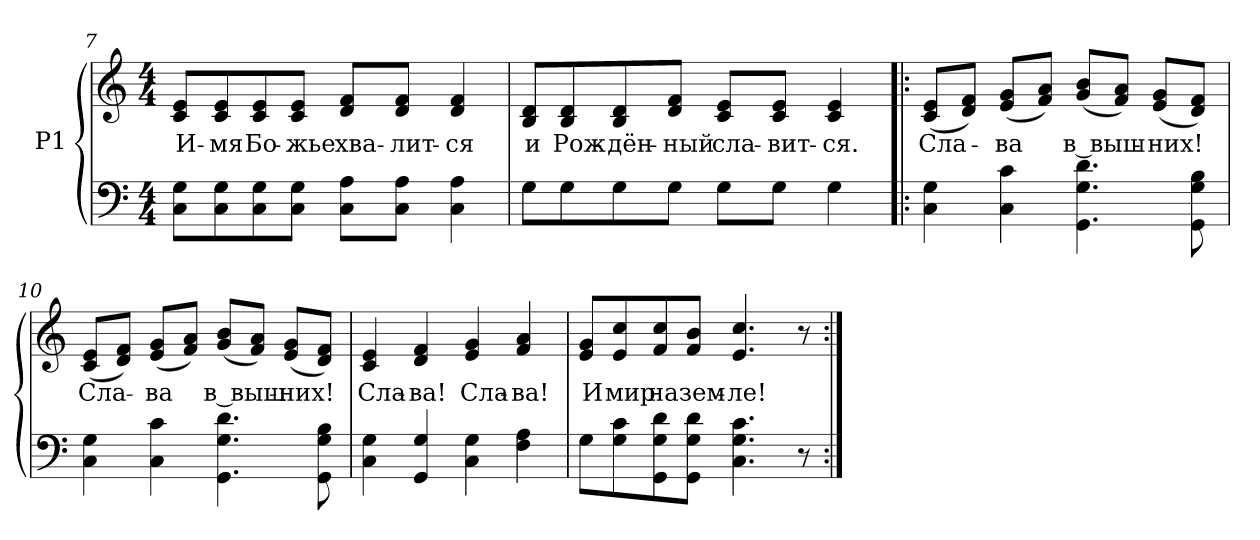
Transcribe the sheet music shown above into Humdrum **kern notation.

**kern	**kern	**text
*part1	*part1	*part1
*staff2	*staff1	*staff1
*I"P1	*	*
!!LO:LB:g=z
*clefF4	*clefG2	*
*k[]	*k[]	*
*C:	*C:	*
*M4/4	*M4/4	*
=7	=7	=7
!	!	!LO:LY:b:color=#000000
8Ci\ 8GiL	8ci/ 8eiL	И-
!	!	!LO:LY:b:color=#000000
8Ci\ 8Gi	8ci/ 8ei	-мя
!	!	!LO:LY:b:color=#000000
8Ci\ 8Gi	8ci/ 8ei	Бо-
!	!	!LO:LY:b:color=#000000
8Ci\ 8GiJ	8ci/ 8eiJ	-жье
!	!	!LO:LY:b:color=#000000
8Ci\ 8AiL	8di/ 8fiL	хва-
!	!	!LO:LY:b:color=#000000
8Ci\ 8AiJ	8di/ 8fiJ	-лит-
!	!	!LO:LY:b:color=#000000
4Ci\ 4Ai	4di/ 4fi	-ся
=8	=8	=8
!	!	!LO:LY:b:color=#000000
8Gi\L	8Bi/ 8diL	и
!	!	!LO:LY:b:color=#000000
8Gi\	8Bi/ 8di	Рож-
!	!	!LO:LY:b:color=#000000
8Gi\	8Bi/ 8di	-дён-
!	!	!LO:LY:b:color=#000000
8Gi\J	8di/ 8fiJ	-ный
!	!	!LO:LY:b:color=#000000
8Gi\L	8ci/ 8eiL	сла-
!	!	!LO:LY:b:color=#000000
8Gi\J	8ci/ 8eiJ	-вит-
!	!	!LO:LY:b:color=#000000
4Gi\	4ci/ 4ei	-ся.
=9!|:	=9!|:	=9!|:
!	!	!LO:LY:b:color=#000000
4Ci\ 4Gi	(8ci/ 8eiL	Сла-
.	8di/ 8fiJ)	.
!	!	!LO:LY:b:color=#000000
4Ci\ 4ci	(8ei/ 8giL	-ва
.	8fi/ 8aiJ)	.
!	!	!LO:LY:b:color=#000000
4.GGi\ 4.Gi 4.di	(8gi/ 8biL	в выш-
.	8fi/ 8aiJ)	.
!	!	!LO:LY:b:color=#000000
.	(8ei/ 8giL	-них!
8GGi\ 8Gi 8Bi	8di/ 8fiJ)	.
!!LO:LB:g=z
=10	=10	=10
!	!	!LO:LY:b:color=#000000
4Ci\ 4Gi	(8ci/ 8eiL	Сла-
.	8di/ 8fiJ)	.
!	!	!LO:LY:b:color=#000000
4Ci\ 4ci	(8ei/ 8giL	-ва
.	8fi/ 8aiJ)	.
!	!	!LO:LY:b:color=#000000
4.GGi\ 4.Gi 4.di	(8gi/ 8biL	в выш-
.	8fi/ 8aiJ)	.
!	!	!LO:LY:b:color=#000000
.	(8ei/ 8giL	-них!
8GGi\ 8Gi 8Bi	8di/ 8fiJ)	.
=11	=11	=11
!	!	!LO:LY:b:color=#000000
4Ci\ 4Gi	4ci/ 4ei	Сла-
!	!	!LO:LY:b:color=#000000
4GGi/ 4Gi	4di/ 4fi	-ва!
!	!	!LO:LY:b:color=#000000
4Ci\ 4Gi	4ei/ 4gi	Сла-
!	!	!LO:LY:b:color=#000000
4Fi\ 4Ai	4fi/ 4ai	-ва!
=12	=12	=12
!	!	!LO:LY:b:color=#000000
8Gi\L	8ei/ 8giL	И
!	!	!LO:LY:b:color=#000000
8Gi\ 8ci	8ei/ 8cci	мир
!	!	!LO:LY:b:color=#000000
8GGi\ 8Gi 8di	8fi/ 8cci	на
!	!	!LO:LY:b:color=#000000
8GGi\ 8Gi 8diJ	8fi/ 8biJ	зем-
!	!	!LO:LY:b:color=#000000
4.Ci\ 4.Gi 4.ci	4.ei/ 4.cci	-ле!
8r	8r	.
=:|!	=:|!	=:|!
*-	*-	*-
